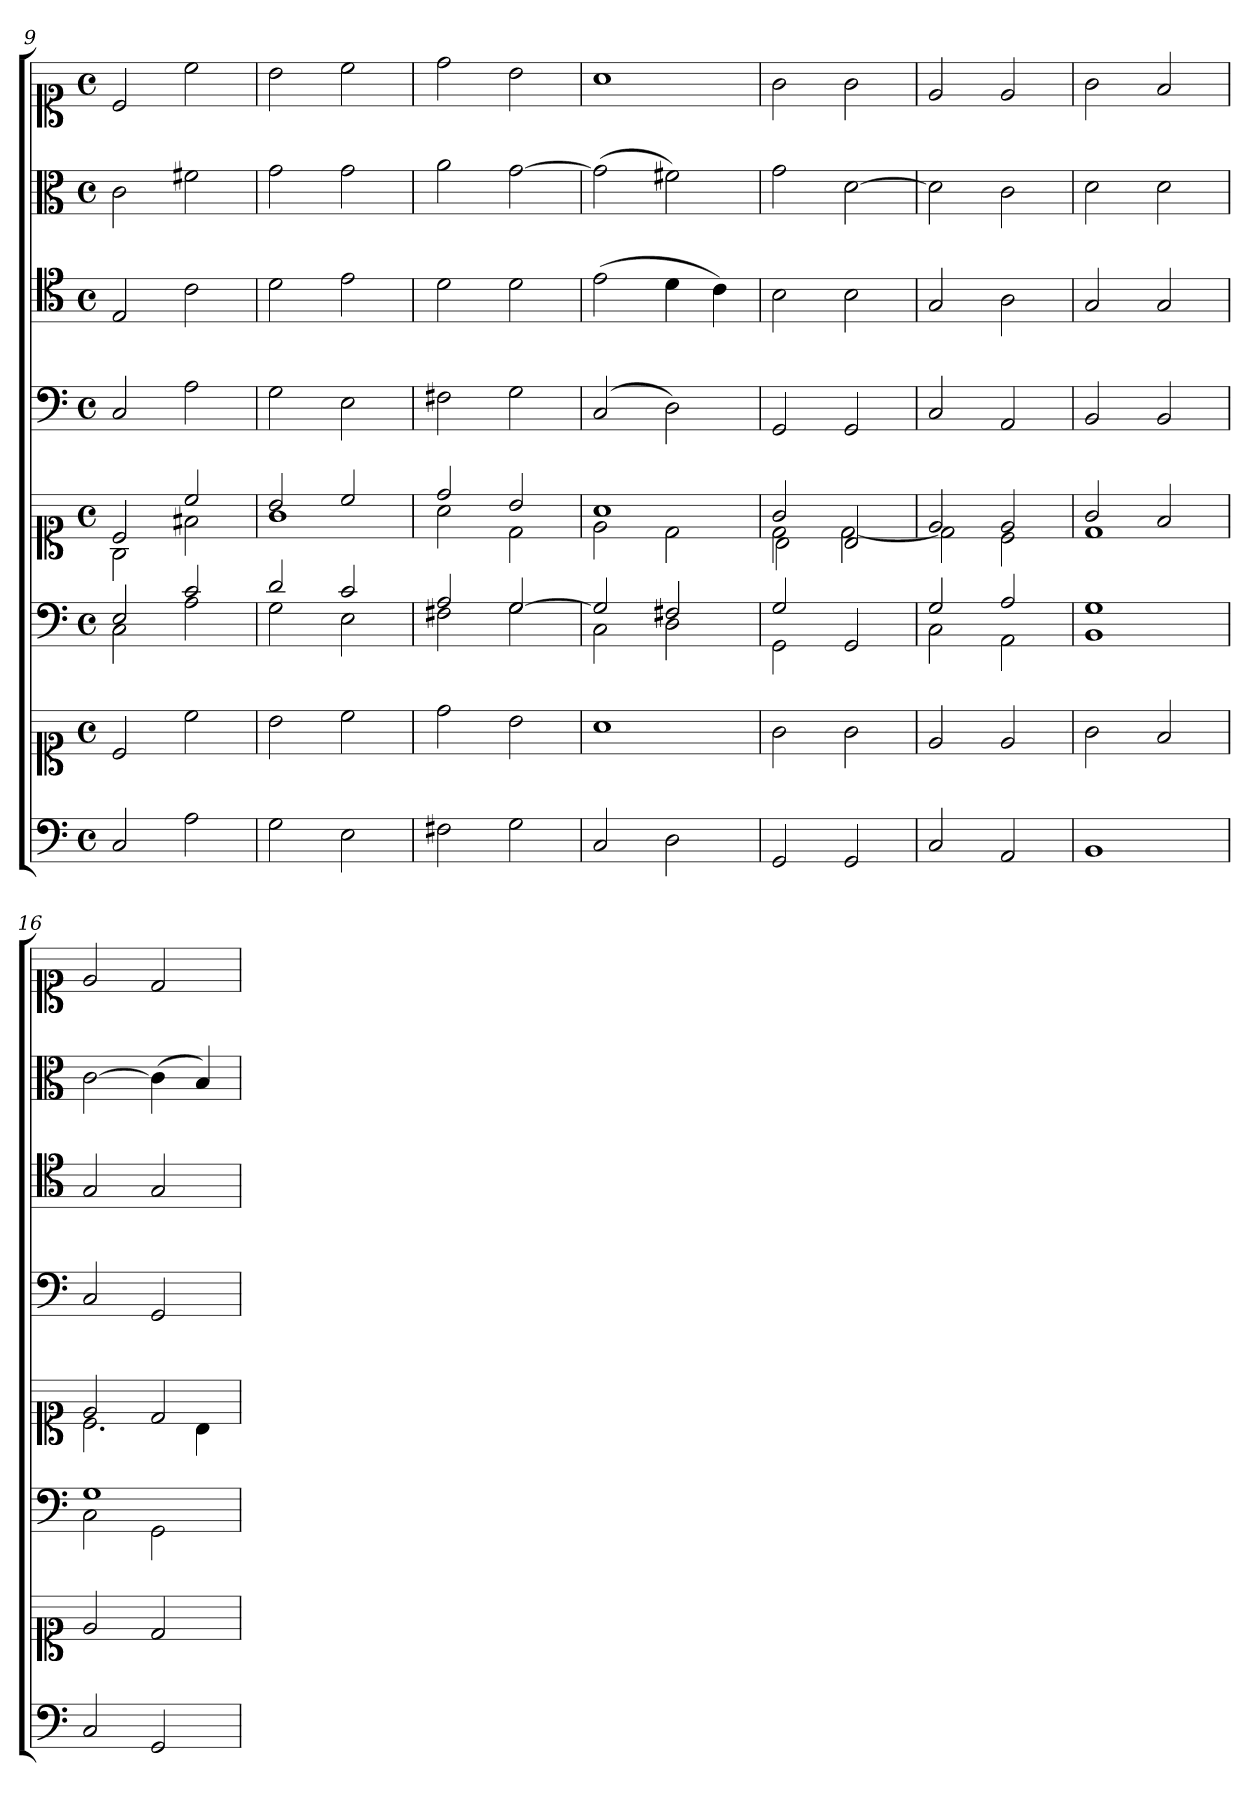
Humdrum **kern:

**kern	**kern	**kern	**kern	**kern	**kern	**kern	**kern
*part6	*part6	*part5	*part5	*part4	*part3	*part2	*part1
*staff8	*staff7	*staff6	*staff5	*staff4	*staff3	*staff2	*staff1
*clefF4	*clefC1	*clefF4	*clefC1	*clefF4	*clefC4	*clefC3	*clefC1
*k[]	*k[]	*k[]	*k[]	*k[]	*k[]	*k[]	*k[]
*M4/4	*M4/4	*M4/4	*M4/4	*M4/4	*M4/4	*M4/4	*M4/4
*met(c)	*met(c)	*met(c)	*met(c)	*met(c)	*met(c)	*met(c)	*met(c)
=9	=9	=9	=9	=9	=9	=9	=9
*	*	*^	*^	*	*	*	*
2C	2c	2E	2C	2c	2G	2C	2E	2c	2c
2A	2cc	2c	2A	2cc	2f#X	2A	2c	2f#X	2cc
=10	=10	=10	=10	=10	=10	=10	=10	=10	=10
2G	2b	2d	2G	2b	1g	2G	2d	2g	2b
2E	2cc	2c	2E	2cc	.	2E	2e	2g	2cc
=11	=11	=11	=11	=11	=11	=11	=11	=11	=11
2F#X	2dd	2A	2F#X	2dd	2a	2F#X	2d	2a	2dd
2G	2b	[2G	2G	2b	2d	2G	2d	[2g	2b
=12	=12	=12	=12	=12	=12	=12	=12	=12	=12
2C	1a	2G]	2C	1a	2e	(2C	(2e	(2g]	1a
2D	.	2F#X	2D	.	2d	2D)	4d	2f#X)	.
.	.	.	.	.	.	.	4c)	.	.
=13	=13	=13	=13	=13	=13	=13	=13	=13	=13
*	*	*	*	*	*^	*	*	*	*
2GG	2g	2G	2GG	2g	2d	2B\	2GG	2B	2g	2g
2GG	2g	2ryy	2GG	2B	[2d	2ryy	2GG	2B	[2d	2g
*	*	*	*	*	*v	*v	*	*	*	*
=14	=14	=14	=14	=14	=14	=14	=14	=14	=14
2C	2e	2G	2C	2e	2d]	2C	2G	2d]	2e
2AA	2e	2A	2AA	2e	2c	2AA	2A	2c	2e
=15	=15	=15	=15	=15	=15	=15	=15	=15	=15
1BB	2g	1G	1BB	2g	1d	2BB	2G	2d	2g
.	2f	.	.	2f	.	2BB	2G	2d	2f
=16	=16	=16	=16	=16	=16	=16	=16	=16	=16
2C	2e	1G	2C	2e	2.c	2C	2G	[2c	2e
2GG	2d	.	2GG	2d	.	2GG	2G	(4c]	2d
.	.	.	.	.	4B	.	.	4B)	.
*	*	*v	*v	*	*	*	*	*	*
*	*	*	*v	*v	*	*	*	*
=	=	=	=	=	=	=	=
*-	*-	*-	*-	*-	*-	*-	*-
